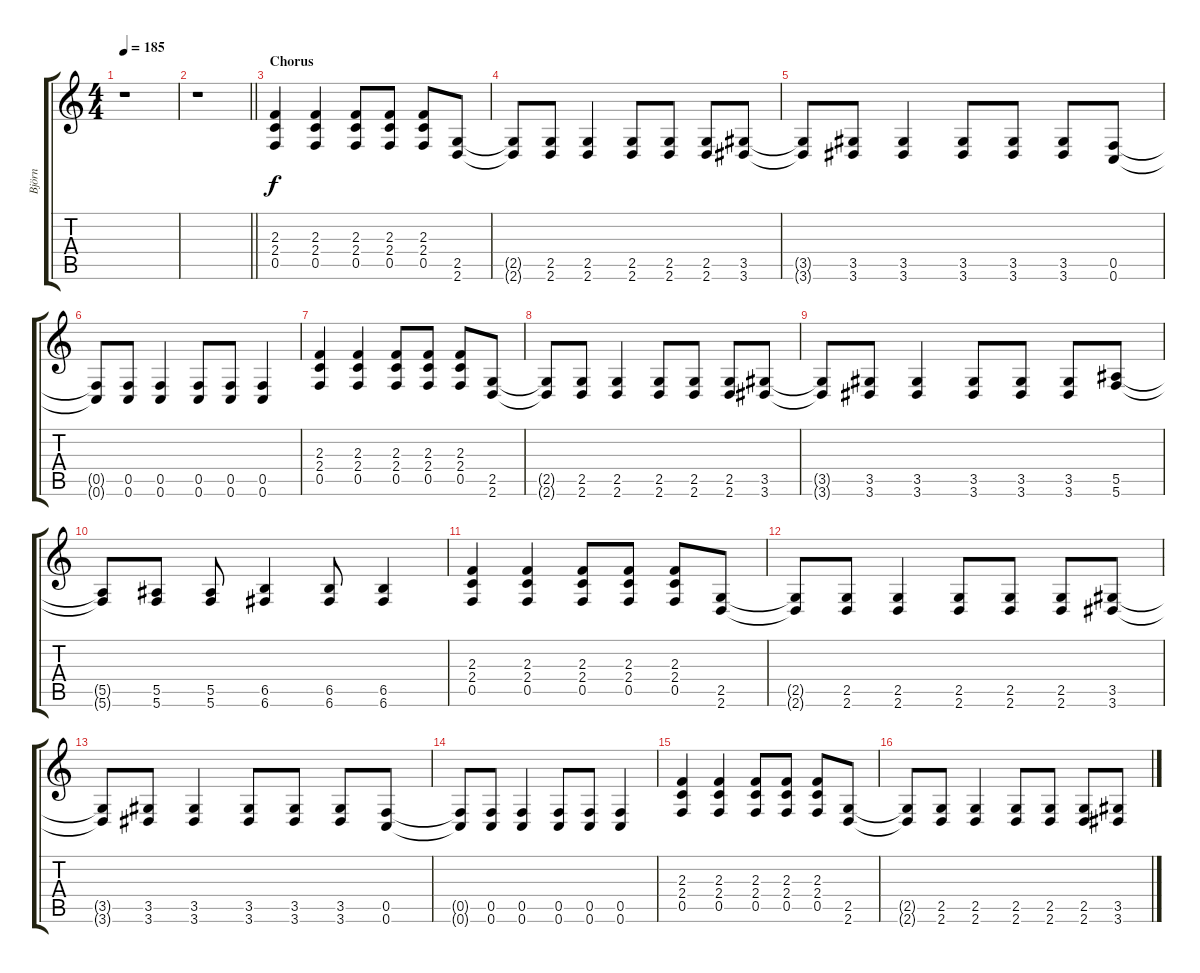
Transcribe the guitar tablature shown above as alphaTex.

\track ("Björn" "Björn") {instrument distortionguitar}
\staff {score tabs}
\tuning (C4 G3 Eb3 Bb2 F2 C2) {hide}
\ts (4 4)
\tempo 185
\clef g2
\ks c
r.1{dy f} |
\barLineRight lightlight
r.1 |
\section ("" "Chorus")
(2.3 2.4 0.5).4 (2.3 2.4 0.5).4 (2.3 2.4 0.5).8 (2.3 2.4 0.5).8 (2.3 2.4 0.5).8 (2.5 2.6).8 |
(2.5{t} 2.6{t}).8 (2.5 2.6).8 (2.5 2.6).4 (2.5 2.6).8 (2.5 2.6).8 (2.5 2.6).8 (3.5 3.6).8 |
(3.5{t} 3.6{t}).8 (3.5 3.6).8 (3.5 3.6).4 (3.5 3.6).8 (3.5 3.6).8 (3.5 3.6).8 (0.5 0.6).8 |
(0.5{t} 0.6{t}).8 (0.5 0.6).8 (0.5 0.6).4 (0.5 0.6).8 (0.5 0.6).8 (0.5 0.6).4 |
(2.3 2.4 0.5).4 (2.3 2.4 0.5).4 (2.3 2.4 0.5).8 (2.3 2.4 0.5).8 (2.3 2.4 0.5).8 (2.5 2.6).8 |
(2.5{t} 2.6{t}).8 (2.5 2.6).8 (2.5 2.6).4 (2.5 2.6).8 (2.5 2.6).8 (2.5 2.6).8 (3.5 3.6).8 |
(3.5{t} 3.6{t}).8 (3.5 3.6).8 (3.5 3.6).4 (3.5 3.6).8 (3.5 3.6).8 (3.5 3.6).8 (5.5 5.6).8 |
(5.5{t} 5.6{t}).8 (5.5 5.6).8 (5.5 5.6).8 (6.5 6.6).4 (6.5 6.6).8 (6.5 6.6).4 |
(2.3 2.4 0.5).4 (2.3 2.4 0.5).4 (2.3 2.4 0.5).8 (2.3 2.4 0.5).8 (2.3 2.4 0.5).8 (2.5 2.6).8 |
(2.5{t} 2.6{t}).8 (2.5 2.6).8 (2.5 2.6).4 (2.5 2.6).8 (2.5 2.6).8 (2.5 2.6).8 (3.5 3.6).8 |
(3.5{t} 3.6{t}).8 (3.5 3.6).8 (3.5 3.6).4 (3.5 3.6).8 (3.5 3.6).8 (3.5 3.6).8 (0.5 0.6).8 |
(0.5{t} 0.6{t}).8 (0.5 0.6).8 (0.5 0.6).4 (0.5 0.6).8 (0.5 0.6).8 (0.5 0.6).4 |
(2.3 2.4 0.5).4 (2.3 2.4 0.5).4 (2.3 2.4 0.5).8 (2.3 2.4 0.5).8 (2.3 2.4 0.5).8 (2.5 2.6).8 |
(2.5{t} 2.6{t}).8 (2.5 2.6).8 (2.5 2.6).4 (2.5 2.6).8 (2.5 2.6).8 (2.5 2.6).8 (3.5 3.6).8
